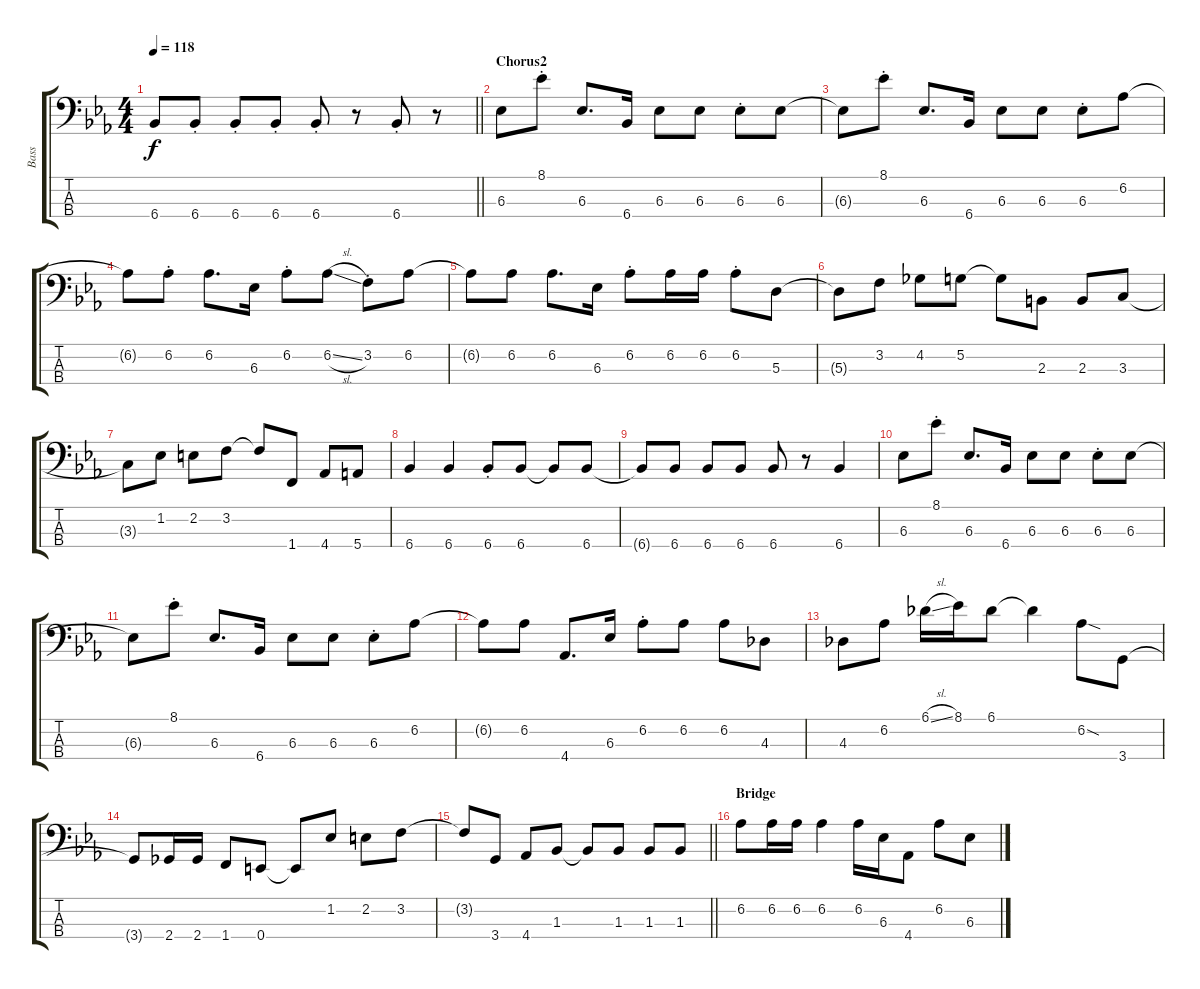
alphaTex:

\track ("Bass" "Bass") {instrument electricbassfinger}
\staff {score tabs}
\tuning (G2 D2 A1 E1) {hide}
\ts (4 4)
\tempo 118
\clef f4
\barLineRight lightlight
\ks eb
6.4{t}.8{dy f} 6.4{st}.8 6.4{st}.8 6.4{st}.8 6.4{st}.8 r.8 6.4{st}.8 r.8 |
\section ("" "Chorus2")
6.3.8 8.1{st}.8 6.3.8{d} 6.4.16 6.3.8 6.3.8 6.3{st}.8 6.3.8 |
6.3{t}.8 8.1{st}.8 6.3.8{d} 6.4.16 6.3.8 6.3.8 6.3{st}.8 6.2.8 |
6.2{t}.8 6.2{st}.8 6.2.8{d} 6.3.16 6.2{st}.8 6.2{sl}.8 3.2{st}.8 6.2.8 |
6.2{t}.8 6.2.8 6.2.8{d} 6.3.16 6.2{st}.8 6.2.16 6.2.16 6.2{st}.8 5.3.8 |
5.3{t}.8 3.2.8 4.2.8 5.2.8 5.2{t}.8 2.3.8 2.3.8 3.3.8 |
3.3{t}.8 1.2.8 2.2.8 3.2.8 3.2{t}.8 1.4.8 4.4.8 5.4.8 |
6.4.4 6.4.4 6.4{st}.8 6.4.8 6.4{t}.8 6.4.8 |
6.4{t}.8 6.4.8 6.4.8 6.4.8 6.4.8 r.8 6.4.4 |
6.3.8 8.1{st}.8 6.3.8{d} 6.4.16 6.3.8 6.3.8 6.3{st}.8 6.3.8 |
6.3{t}.8 8.1{st}.8 6.3.8{d} 6.4.16 6.3.8 6.3.8 6.3{st}.8 6.2.8 |
6.2{t}.8 6.2.8 4.4.8{d} 6.3.16 6.2{st}.8 6.2.8 6.2.8 4.3.8 |
4.3.8 6.2.8 6.1{sl}.16 8.1.16 6.1.8 6.1{t}.4 6.2{sod}.8 3.4.8 |
3.4{t}.8 2.4.16 2.4.16 1.4.8 0.4.8 0.4{t}.8 1.2.8 2.2.8 3.2.8 |
\barLineRight lightlight
3.2{t}.8 3.4.8 4.4.8 1.3.8 1.3{t}.8 1.3.8 1.3.8 1.3.8 |
\section ("" "Bridge")
6.2.8 6.2.16 6.2.16 6.2.4 6.2.16 6.3.16 4.4.8 6.2.8 6.3.8
